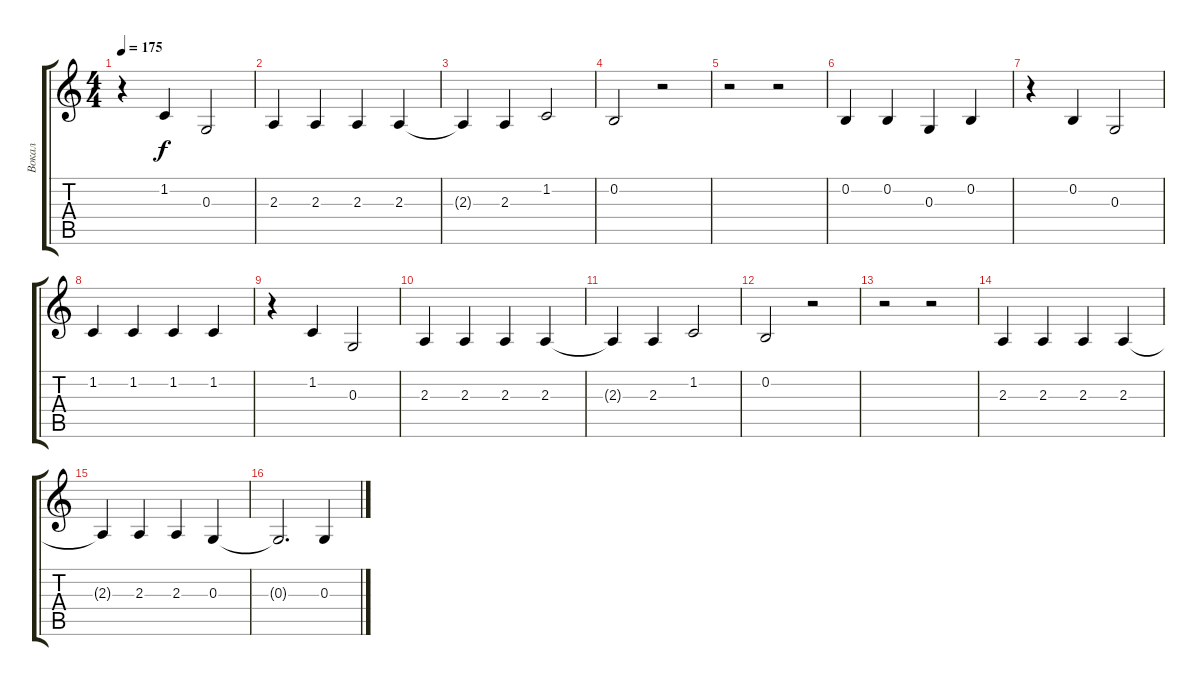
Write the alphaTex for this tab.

\track ("Вокал" "Вокал") {instrument baritonesax}
\staff {score tabs}
\tuning (E4 B3 G3 D3 A2 E2) {hide}
\ts (4 4)
\tempo 175
\clef g2
\ks c
r.4{dy f} 1.2.4 0.3.2 |
2.3.4 2.3.4 2.3.4 2.3.4 |
2.3{t}.4 2.3.4 1.2.2 |
0.2.2 r.2 |
r.2 r.2 |
0.2.4 0.2.4 0.3.4 0.2.4 |
r.4 0.2.4 0.3.2 |
1.2.4 1.2.4 1.2.4 1.2.4 |
r.4 1.2.4 0.3.2 |
2.3.4 2.3.4 2.3.4 2.3.4 |
2.3{t}.4 2.3.4 1.2.2 |
0.2.2 r.2 |
r.2 r.2 |
2.3.4 2.3.4 2.3.4 2.3.4 |
2.3{t}.4 2.3.4 2.3.4 0.3.4 |
0.3{t}.2{d} 0.3.4
